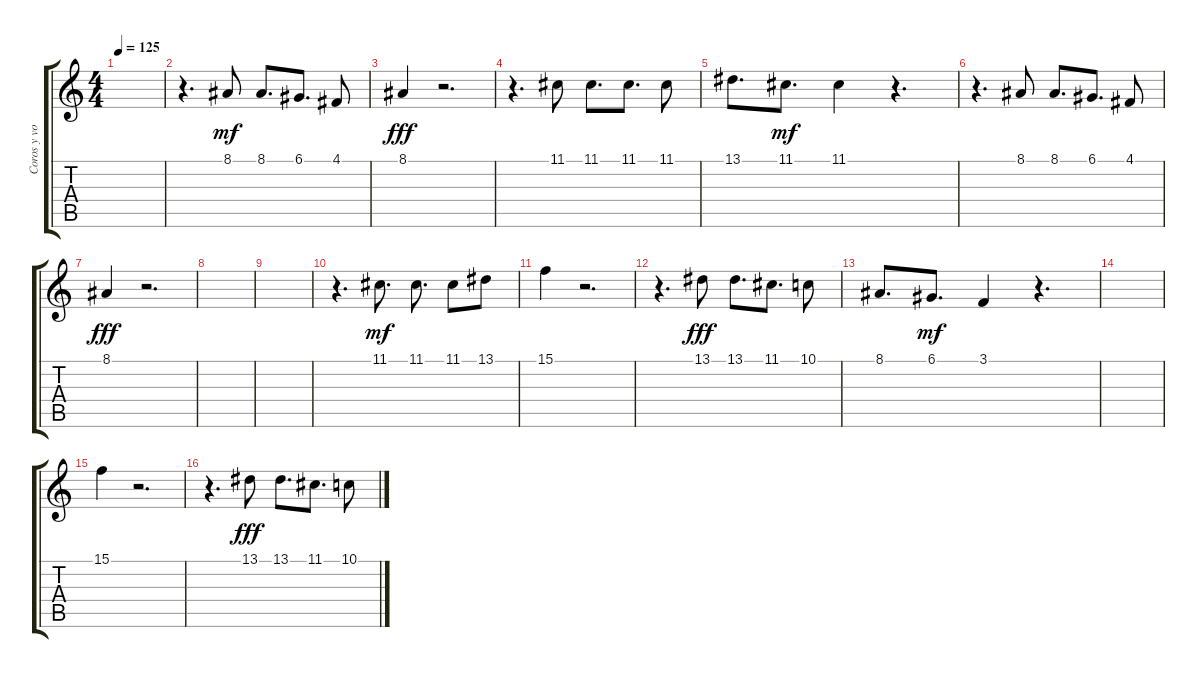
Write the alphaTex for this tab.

\track ("Coros y voz " "Coros y vo") {instrument choiraahs}
\staff {score tabs}
\tuning (D4 A3 F3 C3 G2 D2) {hide}
\ts (4 4)
\tempo 125
\clef g2
\ks c
|
r.4{d} 8.1.8{dy mf} 8.1.8{d} 6.1.8{d} 4.1.8 |
8.1.4{dy fff} r.2{d} |
r.4{d} 11.1.8 11.1.8{d} 11.1.8{d} 11.1.8 |
13.1.8{d} 11.1.8{d dy mf} 11.1.4 r.4{d} |
r.4{d} 8.1.8 8.1.8{d} 6.1.8{d} 4.1.8 |
8.1.4{dy fff} r.2{d} |
|
|
r.4{d} 11.1.8{d dy mf} 11.1.8{d} 11.1.8 13.1.8 |
15.1.4 r.2{d} |
r.4{d} 13.1.8{dy fff} 13.1.8{d} 11.1.8{d} 10.1.8 |
8.1.8{d} 6.1.8{d dy mf} 3.1.4 r.4{d} |
|
15.1.4 r.2{d} |
r.4{d} 13.1.8{dy fff} 13.1.8{d} 11.1.8{d} 10.1.8
